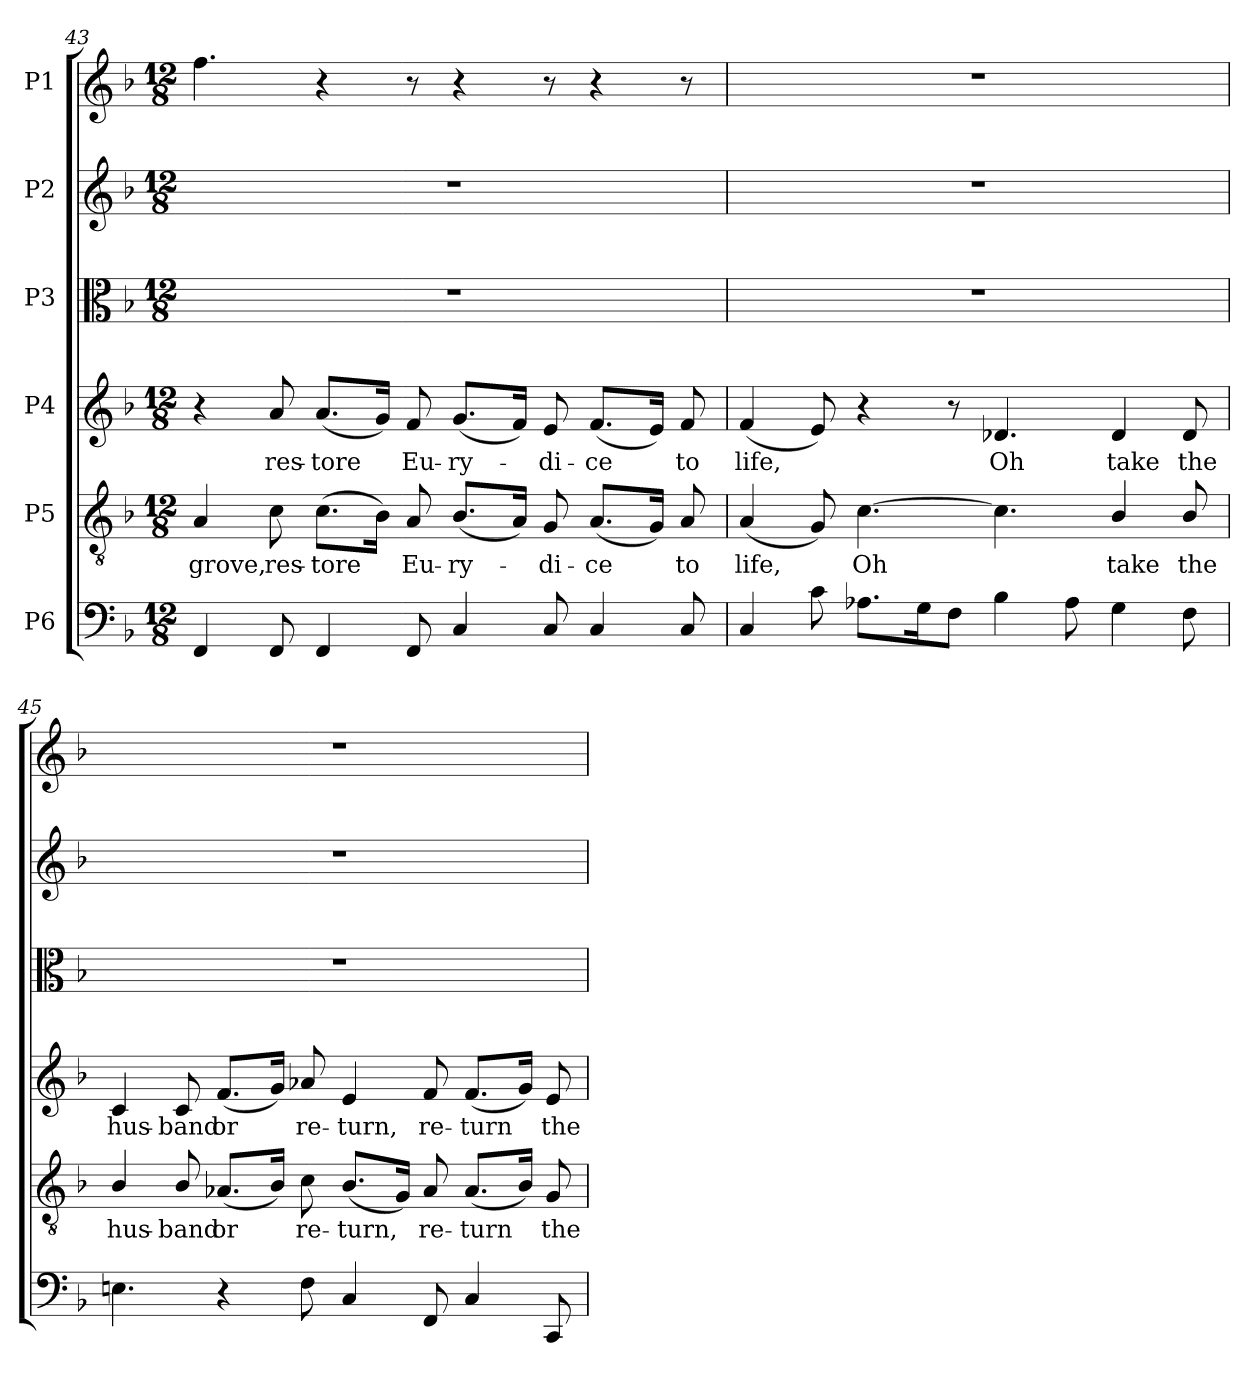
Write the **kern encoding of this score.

**kern	**kern	**text	**kern	**text	**kern	**kern	**kern
*part6	*part5	*part5	*part4	*part4	*part3	*part2	*part1
*staff6	*staff5	*staff5	*staff4	*staff4	*staff3	*staff2	*staff1
*I"P6	*I"P5	*	*I"P4	*	*I"P3	*I"P2	*I"P1
!!LO:LB:g=z
*clefF4	*clefGv2	*	*clefG2	*	*clefC3	*clefG2	*clefG2
*	*ITrd7c12	*	*	*	*	*	*
*k[b-]	*k[b-]	*	*k[b-]	*	*k[b-]	*k[b-]	*k[b-]
*F:	*F:	*	*F:	*	*F:	*F:	*F:
*M12/8	*M12/8	*	*M12/8	*	*M12/8	*M12/8	*M12/8
=43	=43	=43	=43	=43	=43	=43	=43
!	!	!LO:LY:b:color=#000000	!	!	!LO:N:vis=1	!LO:N:vis=1	!
4FFi/	4AAi/	grove,	4r	.	1.r	1.r	4.ffi\
!	!	!LO:LY:b:color=#000000	!	!	!	!	!
!	!	!	!	!LO:LY:b:color=#000000	!	!	!
8FFi/	8Ci\	res-	8ai/	res-	.	.	.
!	!	!LO:LY:b:color=#000000	!	!	!	!	!
!	!	!	!	!LO:LY:b:color=#000000	!	!	!
4FFi/	(8.Ci\L	-tore	(8.ai/L	-tore	.	.	4r
.	16BB-i\Jk)	.	16gi/Jk)	.	.	.	.
!	!	!LO:LY:b:color=#000000	!	!	!	!	!
!	!	!	!	!LO:LY:b:color=#000000	!	!	!
8FFi/	8AAi/	Eu-	8fi/	Eu-	.	.	8r
!	!	!LO:LY:b:color=#000000	!	!	!	!	!
!	!	!	!	!LO:LY:b:color=#000000	!	!	!
4Ci/	(8.BB-i/L	-ry-	(8.gi/L	-ry-	.	.	4r
.	16AAi/Jk)	.	16fi/Jk)	.	.	.	.
!	!	!LO:LY:b:color=#000000	!	!	!	!	!
!	!	!	!	!LO:LY:b:color=#000000	!	!	!
8Ci/	8GGi/	-di-	8ei/	-di-	.	.	8r
!	!	!LO:LY:b:color=#000000	!	!	!	!	!
!	!	!	!	!LO:LY:b:color=#000000	!	!	!
4Ci/	(8.AAi/L	-ce	(8.fi/L	-ce	.	.	4r
.	16GGi/Jk)	.	16ei/Jk)	.	.	.	.
!	!	!LO:LY:b:color=#000000	!	!	!	!	!
!	!	!	!	!LO:LY:b:color=#000000	!	!	!
8Ci/	8AAi/	to	8fi/	to	.	.	8r
=44	=44	=44	=44	=44	=44	=44	=44
!	!	!LO:LY:b:color=#000000	!	!	!	!	!
!	!	!	!	!LO:LY:b:color=#000000	!LO:N:vis=1	!LO:N:vis=1	!LO:N:vis=1
4Ci/	(4AAi/	life,	(4fi/	life,	1.r	1.r	1.r
8ci\	8GGi/)	.	8ei/)	.	.	.	.
!	!	!LO:LY:b:color=#000000	!	!	!	!	!
8.A-Xi\L	[>4.Ci\	Oh	4r	.	.	.	.
16Gi\k	.	.	.	.	.	.	.
8Fi\J	.	.	8r	.	.	.	.
!	!	!	!	!LO:LY:b:color=#000000	!	!	!
4B-i\	4.Ci\]	.	4.d-Xi/	Oh	.	.	.
8A-i\	.	.	.	.	.	.	.
!	!	!LO:LY:b:color=#000000	!	!	!	!	!
!	!	!	!	!LO:LY:b:color=#000000	!	!	!
4Gi\	4BB-i/	take	4d-i/	take	.	.	.
!	!	!LO:LY:b:color=#000000	!	!	!	!	!
!	!	!	!	!LO:LY:b:color=#000000	!	!	!
8Fi\	8BB-i/	the	8d-i/	the	.	.	.
=45	=45	=45	=45	=45	=45	=45	=45
!	!	!LO:LY:b:color=#000000	!	!	!	!	!
!	!	!	!	!LO:LY:b:color=#000000	!LO:N:vis=1	!LO:N:vis=1	!LO:N:vis=1
4.Eni\	4BB-i/	hus-	4ci/	hus-	1.r	1.r	1.r
!	!	!LO:LY:b:color=#000000	!	!	!	!	!
!	!	!	!	!LO:LY:b:color=#000000	!	!	!
.	8BB-i/	-band	8ci/	-band	.	.	.
!	!	!LO:LY:b:color=#000000	!	!	!	!	!
!	!	!	!	!LO:LY:b:color=#000000	!	!	!
4r	(8.AA-Xi/L	or	(8.fi/L	or	.	.	.
.	16BB-i/Jk)	.	16gi/Jk)	.	.	.	.
!	!	!LO:LY:b:color=#000000	!	!	!	!	!
!	!	!	!	!LO:LY:b:color=#000000	!	!	!
8Fi\	8Ci\	re-	8a-Xi/	re-	.	.	.
!	!	!LO:LY:b:color=#000000	!	!	!	!	!
!	!	!	!	!LO:LY:b:color=#000000	!	!	!
4Ci/	(8.BB-i/L	-turn,	4ei/	-turn,	.	.	.
.	16GGi/Jk)	.	.	.	.	.	.
!	!	!LO:LY:b:color=#000000	!	!	!	!	!
!	!	!	!	!LO:LY:b:color=#000000	!	!	!
8FFi/	8AA-i/	re-	8fi/	re-	.	.	.
!	!	!LO:LY:b:color=#000000	!	!	!	!	!
!	!	!	!	!LO:LY:b:color=#000000	!	!	!
4Ci/	(8.AA-i/L	-turn	(8.fi/L	-turn	.	.	.
.	16BB-i/Jk)	.	16gi/Jk)	.	.	.	.
!	!	!LO:LY:b:color=#000000	!	!	!	!	!
!	!	!	!	!LO:LY:b:color=#000000	!	!	!
8CCi/	8GGi/	the	8ei/	the	.	.	.
=	=	=	=	=	=	=	=
*-	*-	*-	*-	*-	*-	*-	*-
